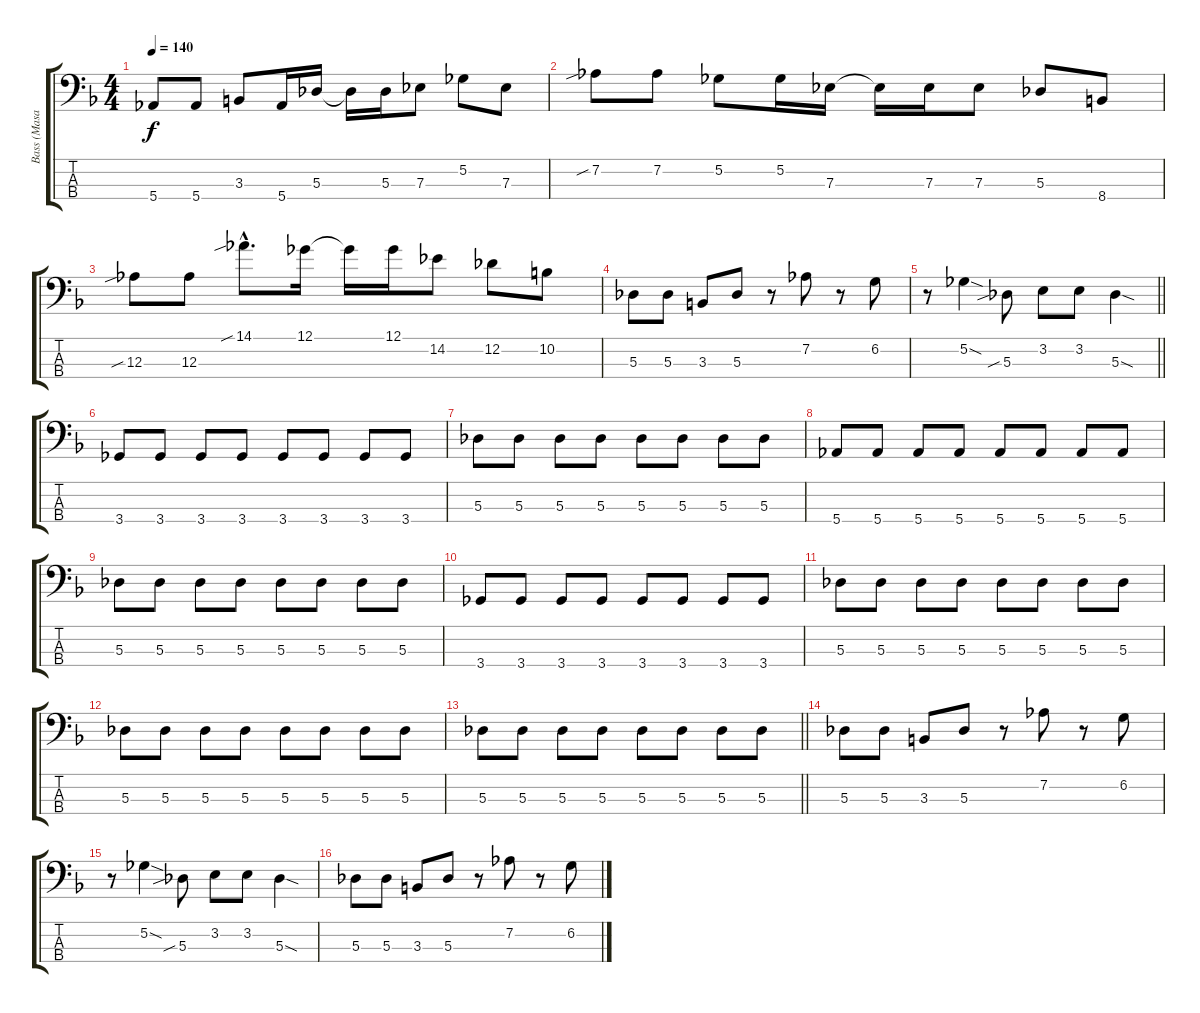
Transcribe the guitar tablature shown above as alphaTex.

\track ("Bass (Masaki)" "Bass (Masa") {instrument electricbassfinger}
\staff {score tabs}
\tuning (Gb2 Db2 Ab1 Eb1) {hide}
\ts (4 4)
\tempo 140
\clef f4
\ks f
5.4.8{dy f} 5.4.8 3.3.8 5.4.16 5.3.16 5.3{t}.16 5.3.16 7.3.8 5.2.8 7.3.8 |
7.2{sib}.8 7.2.8 5.2.8 5.2.16 7.3.16 7.3{t}.16 7.3.16 7.3.8 5.3.8 8.4.8 |
12.3{sib}.8 12.3.8 14.1{sib hac}.8{d} 12.1.16 12.1{t}.16 12.1.16 14.2.8 12.2.8 10.2.8 |
5.3.8 5.3.8 3.3.8 5.3.8 r.8 7.2.8 r.8 6.2.8 |
\barLineRight lightlight
r.8 5.2{sod}.4 5.3{sib}.8 3.2.8 3.2.8 5.3{sod}.4 |
3.4.8 3.4.8 3.4.8 3.4.8 3.4.8 3.4.8 3.4.8 3.4.8 |
5.3.8 5.3.8 5.3.8 5.3.8 5.3.8 5.3.8 5.3.8 5.3.8 |
5.4.8 5.4.8 5.4.8 5.4.8 5.4.8 5.4.8 5.4.8 5.4.8 |
5.3.8 5.3.8 5.3.8 5.3.8 5.3.8 5.3.8 5.3.8 5.3.8 |
3.4.8 3.4.8 3.4.8 3.4.8 3.4.8 3.4.8 3.4.8 3.4.8 |
5.3.8 5.3.8 5.3.8 5.3.8 5.3.8 5.3.8 5.3.8 5.3.8 |
5.3.8 5.3.8 5.3.8 5.3.8 5.3.8 5.3.8 5.3.8 5.3.8 |
\barLineRight lightlight
5.3.8 5.3.8 5.3.8 5.3.8 5.3.8 5.3.8 5.3.8 5.3.8 |
5.3.8 5.3.8 3.3.8 5.3.8 r.8 7.2.8 r.8 6.2.8 |
r.8 5.2{sod}.4 5.3{sib}.8 3.2.8 3.2.8 5.3{sod}.4 |
5.3.8 5.3.8 3.3.8 5.3.8 r.8 7.2.8 r.8 6.2.8
